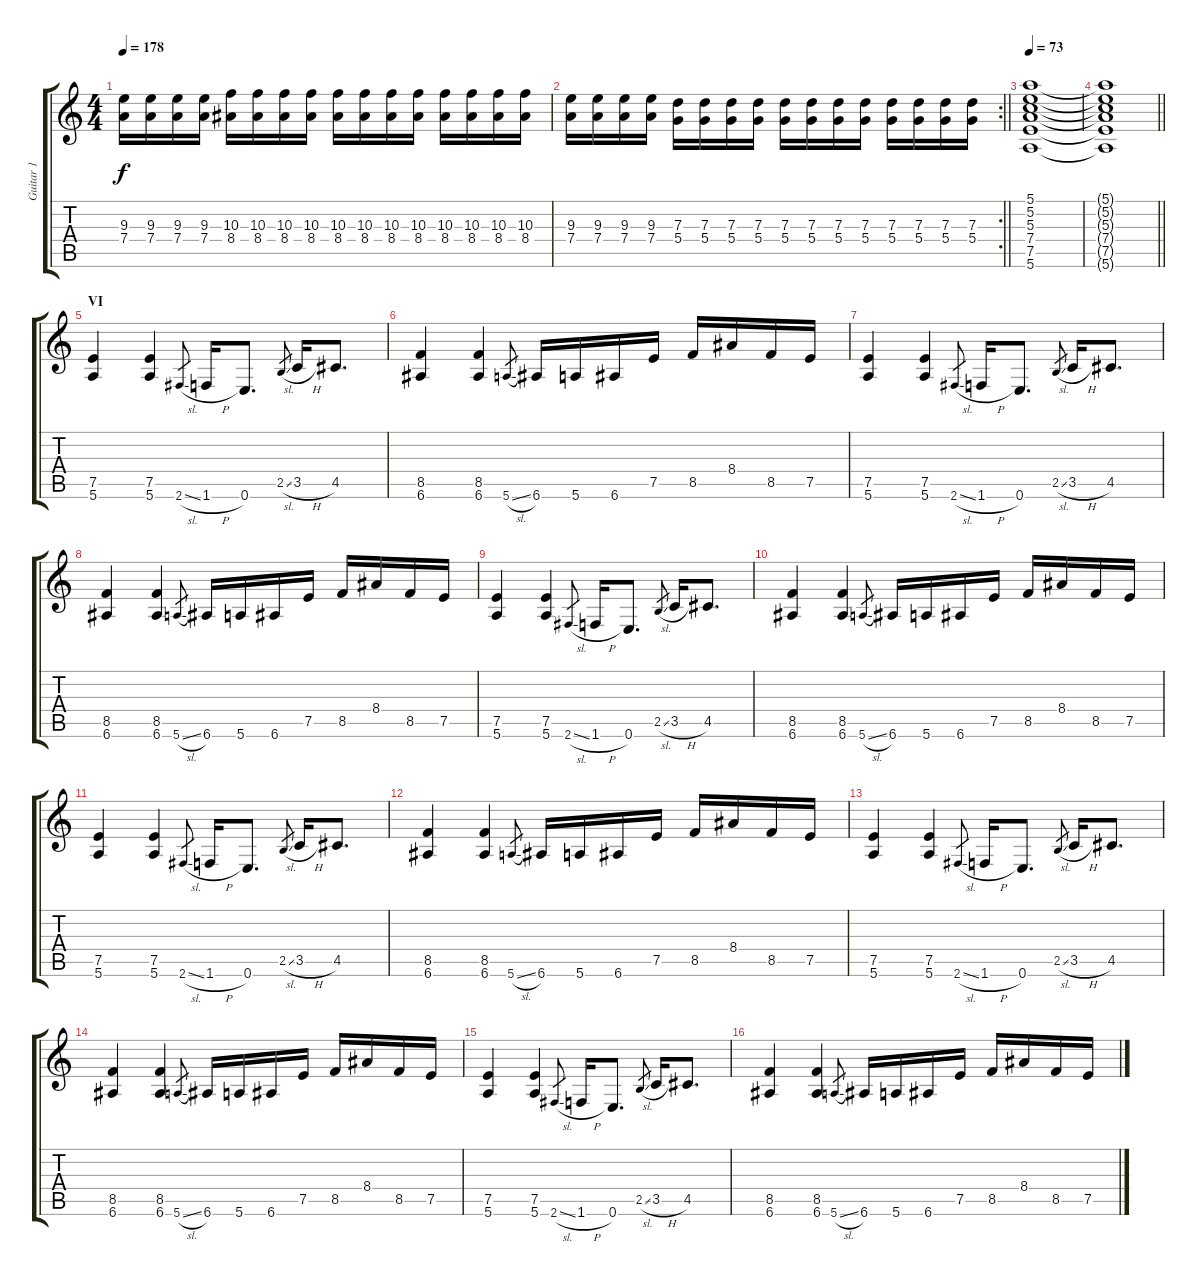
\track ("Guitar 1" "Guitar 1") {instrument distortionguitar}
\staff {score tabs}
\tuning (E4 B3 G3 D3 A2 E2) {hide}
\ts (4 4)
\tempo 178
\clef g2
\ks c
(9.3 7.4).16{dy f} (9.3 7.4).16 (9.3 7.4).16 (9.3 7.4).16 (10.3 8.4).16 (10.3 8.4).16 (10.3 8.4).16 (10.3 8.4).16 (10.3 8.4).16 (10.3 8.4).16 (10.3 8.4).16 (10.3 8.4).16 (10.3 8.4).16 (10.3 8.4).16 (10.3 8.4).16 (10.3 8.4).16 |
\rc 2
\barLineRight lightlight
(9.3 7.4).16 (9.3 7.4).16 (9.3 7.4).16 (9.3 7.4).16 (7.3 5.4).16 (7.3 5.4).16 (7.3 5.4).16 (7.3 5.4).16 (7.3 5.4).16 (7.3 5.4).16 (7.3 5.4).16 (7.3 5.4).16 (7.3 5.4).16 (7.3 5.4).16 (7.3 5.4).16 (7.3 5.4).16 |
\tempo 73
(5.1 5.2 5.3 7.4 7.5 5.6).1 |
\barLineRight lightlight
(5.1{t} 5.2{t} 5.3{t} 7.4{t} 7.5{t} 5.6{t}).1 |
\section ("" "VI")
(7.5 5.6).4 (7.5 5.6).4 2.6{sl}.8{gr} 1.6{h}.16 0.6.8{d} 2.5{sl}.8{gr} 3.5{h}.16 4.5.8{d} |
(8.5 6.6).4 (8.5 6.6).4 5.6{sl}.8{gr} 6.6.16 5.6.16 6.6.16 7.5.16 8.5.16 8.4.16 8.5.16 7.5.16 |
(7.5 5.6).4 (7.5 5.6).4 2.6{sl}.8{gr} 1.6{h}.16 0.6.8{d} 2.5{sl}.8{gr} 3.5{h}.16 4.5.8{d} |
(8.5 6.6).4 (8.5 6.6).4 5.6{sl}.8{gr} 6.6.16 5.6.16 6.6.16 7.5.16 8.5.16 8.4.16 8.5.16 7.5.16 |
(7.5 5.6).4 (7.5 5.6).4 2.6{sl}.8{gr} 1.6{h}.16 0.6.8{d} 2.5{sl}.8{gr} 3.5{h}.16 4.5.8{d} |
(8.5 6.6).4 (8.5 6.6).4 5.6{sl}.8{gr} 6.6.16 5.6.16 6.6.16 7.5.16 8.5.16 8.4.16 8.5.16 7.5.16 |
(7.5 5.6).4 (7.5 5.6).4 2.6{sl}.8{gr} 1.6{h}.16 0.6.8{d} 2.5{sl}.8{gr} 3.5{h}.16 4.5.8{d} |
(8.5 6.6).4 (8.5 6.6).4 5.6{sl}.8{gr} 6.6.16 5.6.16 6.6.16 7.5.16 8.5.16 8.4.16 8.5.16 7.5.16 |
(7.5 5.6).4 (7.5 5.6).4 2.6{sl}.8{gr} 1.6{h}.16 0.6.8{d} 2.5{sl}.8{gr} 3.5{h}.16 4.5.8{d} |
(8.5 6.6).4 (8.5 6.6).4 5.6{sl}.8{gr} 6.6.16 5.6.16 6.6.16 7.5.16 8.5.16 8.4.16 8.5.16 7.5.16 |
(7.5 5.6).4 (7.5 5.6).4 2.6{sl}.8{gr} 1.6{h}.16 0.6.8{d} 2.5{sl}.8{gr} 3.5{h}.16 4.5.8{d} |
(8.5 6.6).4 (8.5 6.6).4 5.6{sl}.8{gr} 6.6.16 5.6.16 6.6.16 7.5.16 8.5.16 8.4.16 8.5.16 7.5.16
